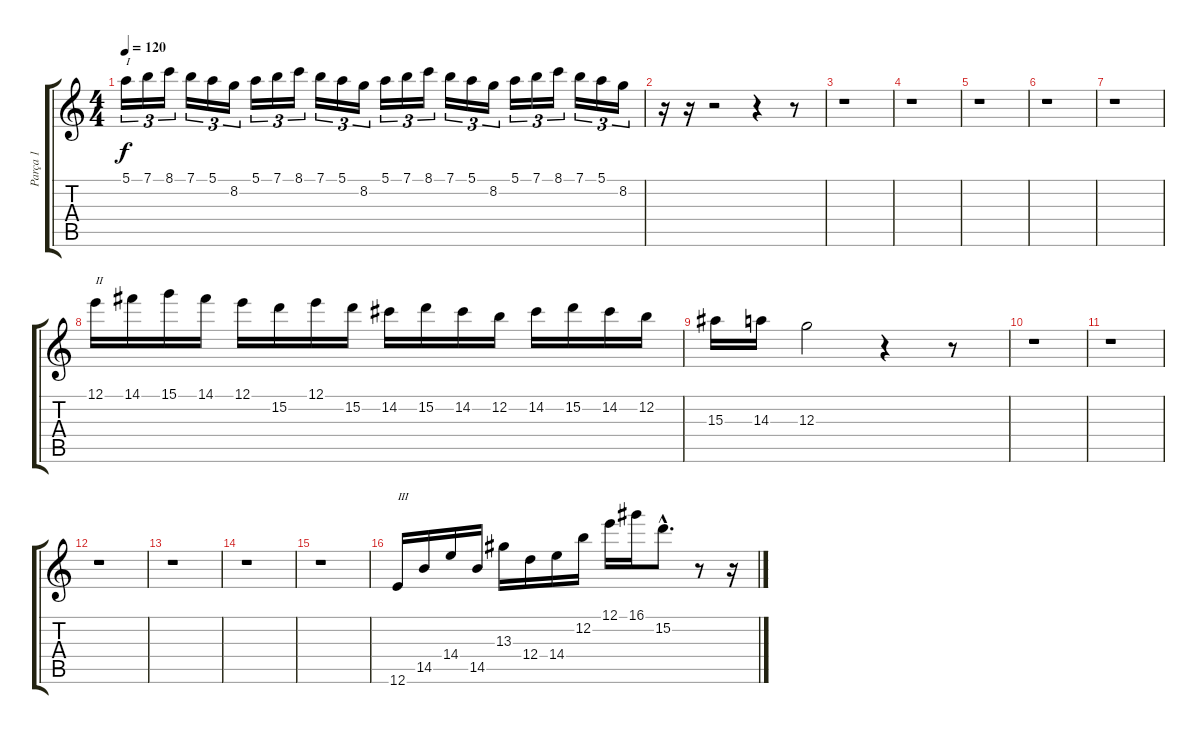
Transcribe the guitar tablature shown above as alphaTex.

\track ("Parça 1" "Parça 1") {instrument distortionguitar}
\staff {score tabs}
\tuning (E4 B3 G3 D3 A2 E2) {hide}
\ts (4 4)
\tempo 120
\clef g2
\ks c
5.1.16{tu (3 2) txt "I" dy f instrument distortionguitar} 7.1.16{tu (3 2)} 8.1.16{tu (3 2)} 7.1.16{tu (3 2)} 5.1.16{tu (3 2)} 8.2.16{tu (3 2)} 5.1.16{tu (3 2)} 7.1.16{tu (3 2)} 8.1.16{tu (3 2)} 7.1.16{tu (3 2)} 5.1.16{tu (3 2)} 8.2.16{tu (3 2)} 5.1.16{tu (3 2)} 7.1.16{tu (3 2)} 8.1.16{tu (3 2)} 7.1.16{tu (3 2)} 5.1.16{tu (3 2)} 8.2.16{tu (3 2)} 5.1.16{tu (3 2)} 7.1.16{tu (3 2)} 8.1.16{tu (3 2)} 7.1.16{tu (3 2)} 5.1.16{tu (3 2)} 8.2.16{tu (3 2)} |
r.16 r.16 r.2 r.4 r.8 |
r.1 |
r.1 |
r.1 |
r.1 |
r.1 |
12.1.16{txt "II"} 14.1.16 15.1.16 14.1.16 12.1.16 15.2.16 12.1.16 15.2.16 14.2.16 15.2.16 14.2.16 12.2.16 14.2.16 15.2.16 14.2.16 12.2.16 |
15.3.16 14.3.16 12.3.2 r.4 r.8 |
r.1 |
r.1 |
r.1 |
r.1 |
r.1 |
r.1 |
12.6.16{txt "III"} 14.5.16 14.4.16 14.5.16 13.3.16 12.4.16 14.4.16 12.2.16 12.1.16 16.1.16 15.2{hac}.8{d} r.8 r.16
